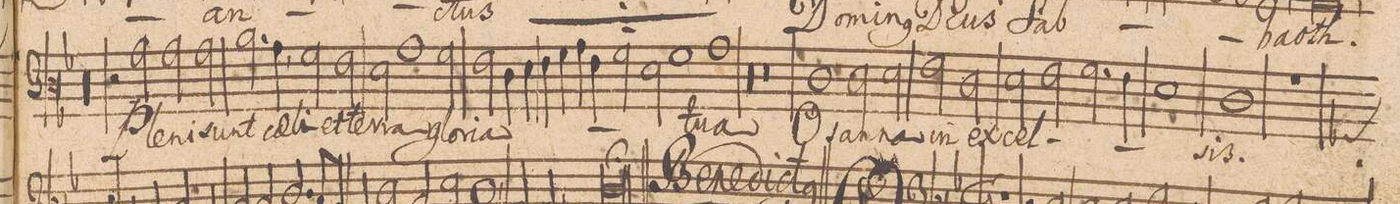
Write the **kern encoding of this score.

**kern	**text
*I"BASSVS.	*
*clefF3	*
*k[b-]	*
*met(C|)	*
*M2/1	*
=20-	=20-
00r	.
=21-	=21-
=22-	=22-
2r	.
2c\	Ple-
2c\	-ni
2c\	sunt
=23-	=23-
2.d\	cae-
4c,\	-li
2B-\	et
2A\	ter-
=24-	=24-
2G\	-ra
1c	glo-
2B-\	-ri-
=25-	=25-
2A\	-a
4F\	.
4G\	.
4A\	.
4B-\	.
4c\	.
4A\	.
=26-	=26-
2B-\	.
2G\	.
1B-	tu-
=27-	=27-
1c	-a
00r	.
=28-	=28-
=29-	=29-
0r	.
=30-	=30-
1F	O-
=31-	=31-
2F\	-san-
2G\	-na
2A\	in
2F\	ex-
=32-	=32-
2G\	-cel-
2A\	.
2.B-\	.
4A\	.
=33-	=33-
1G	.
1F	-sis.
=34-	=34-
*custos:B-	*
1rc	.
*-	*-
